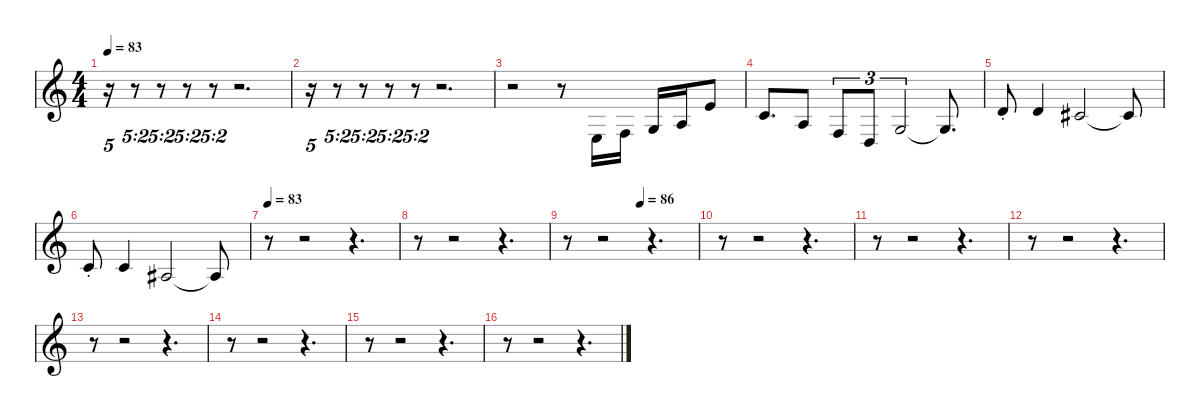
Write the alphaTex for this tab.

\defaultSystemsLayout 4
\hideDynamics
\bracketExtendMode nobrackets
\singleTrackTrackNamePolicy hidden
\multiTrackTrackNamePolicy hidden
\firstSystemTrackNameMode fullname
\firstSystemTrackNameOrientation horizontal
\otherSystemsTrackNameOrientation horizontal
\track ("Xylophone" "mar.") {instrument marimba}
\staff {score}
\tuning (E4 B3 G3 D3 A2 E2)
\displaytranspose -12
\ts (4 4)
\tempo 83
\clef g2
\ks c
r.16{tu (5 4) dy mp beam Down} r.8{tu (5 2) beam Down} r.8{tu (5 2) beam Down} r.8{tu (5 2) beam Down} r.8{tu (5 2) beam Down} r.2{d beam Down} |
r.16{tu (5 4) beam Down} r.8{tu (5 2) beam Down} r.8{tu (5 2) beam Down} r.8{tu (5 2) beam Down} r.8{tu (5 2) beam Down} r.2{d beam Down} |
r.2{instrument vibraphone beam Down} r.8{beam Down} 9.3.16{dy f beam Up} 10.3.16{beam Up} 12.3.16{beam Up} 10.2.16{beam Up} 12.1.8{beam Up} |
13.2.8{d beam Up} 10.2.8{beam Up} 10.3.8{tu (3 2) beam Up} 12.4.8{tu (3 2) beam Up} 12.3.2{tu (3 2) beam Up} 12.3{t}.8{d beam Up} |
15.2{st}.8{beam Up} 15.2.4{beam Up} 14.2{acc #}.2{beam Up} 14.2{t acc #}.8{beam Up} |
13.2{st}.8{beam Up} 13.2.4{beam Up} 11.2{acc #}.2{beam Up} 11.2{t acc #}.8{beam Up} |
\tempo 83
r.8{beam Down} r.2{beam Down} r.4{d beam Down} |
r.8{beam Down} r.2{beam Down} r.4{d beam Down} |
\tempo (86 0.5625)
r.8{beam Down} r.2{beam Down} r.4{d beam Down} |
r.8{beam Down} r.2{beam Down} r.4{d beam Down} |
r.8{beam Down} r.2{beam Down} r.4{d beam Down} |
r.8{beam Down} r.2{beam Down} r.4{d beam Down} |
r.8{beam Down} r.2{beam Down} r.4{d beam Down} |
r.8{beam Down} r.2{beam Down} r.4{d beam Down} |
r.8{beam Down} r.2{beam Down} r.4{d beam Down} |
r.8{beam Down} r.2{beam Down} r.4{d beam Down}
